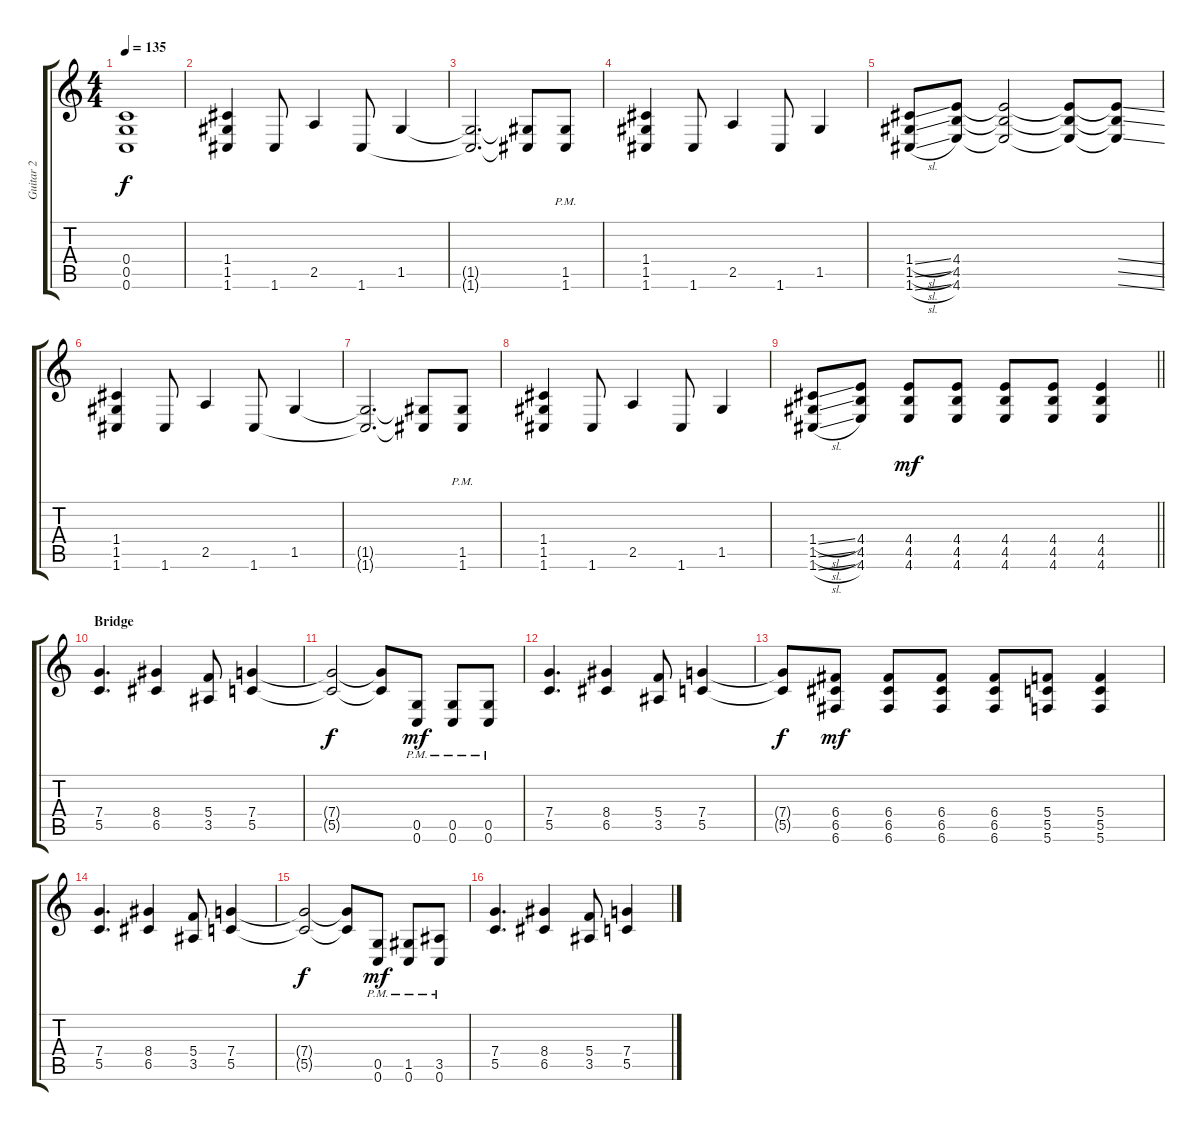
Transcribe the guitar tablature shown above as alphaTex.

\track ("Guitar 2" "Guitar 2") {instrument overdrivenguitar}
\staff {score tabs}
\tuning (D4 A3 F3 C3 G2 C2) {hide}
\ts (4 4)
\tempo 135
\clef g2
\ks c
(0.4{t} 0.5{t} 0.6{t}).1{dy f} |
(1.4 1.5 1.6).4 1.6.8 2.5.4 1.6.8 1.5.4 |
(1.5{t} 1.6{t}).2{d} (1.5{t} 1.6{t}).8 (1.5{pm} 1.6{pm}).8 |
(1.4 1.5 1.6).4 1.6.8 2.5.4 1.6.8 1.5.4 |
(1.4{sl} 1.5{sl} 1.6{sl}).8 (4.4 4.5 4.6).8 (4.4{t} 4.5{t} 4.6{t}).2 (4.4{t} 4.5{t} 4.6{t}).8 (4.4{ss t} 4.5{ss t} 4.6{ss t}).8 |
(1.4 1.5 1.6).4 1.6.8 2.5.4 1.6.8 1.5.4 |
(1.5{t} 1.6{t}).2{d} (1.5{t} 1.6{t}).8 (1.5{pm} 1.6{pm}).8 |
(1.4 1.5 1.6).4 1.6.8 2.5.4 1.6.8 1.5.4 |
\barLineRight lightlight
(1.4{sl} 1.5{sl} 1.6{sl}).8 (4.4 4.5 4.6).8 (4.4 4.5 4.6).8{dy mf} (4.4 4.5 4.6).8 (4.4 4.5 4.6).8 (4.4 4.5 4.6).8 (4.4 4.5 4.6).4 |
\section ("" "Bridge")
(7.4 5.5).4{d} (8.4 6.5).4 (5.4 3.5).8 (7.4 5.5).4 |
(7.4{t} 5.5{t}).2{dy f} (7.4{t} 5.5{t}).8 (0.5{pm} 0.6{pm}).8{dy mf} (0.5{pm} 0.6{pm}).8 (0.5{pm} 0.6{pm}).8 |
(7.4 5.5).4{d} (8.4 6.5).4 (5.4 3.5).8 (7.4 5.5).4 |
(7.4{t} 5.5{t}).8{dy f} (6.4 6.5 6.6).8{dy mf} (6.4 6.5 6.6).8 (6.4 6.5 6.6).8 (6.4 6.5 6.6).8 (5.4 5.5 5.6).8 (5.4 5.5 5.6).4 |
(7.4 5.5).4{d} (8.4 6.5).4 (5.4 3.5).8 (7.4 5.5).4 |
(7.4{t} 5.5{t}).2{dy f} (7.4{t} 5.5{t}).8 (0.5{pm} 0.6{pm}).8{dy mf} (1.5{pm} 0.6{pm}).8 (3.5{pm} 0.6{pm}).8 |
(7.4 5.5).4{d} (8.4 6.5).4 (5.4 3.5).8 (7.4 5.5).4
